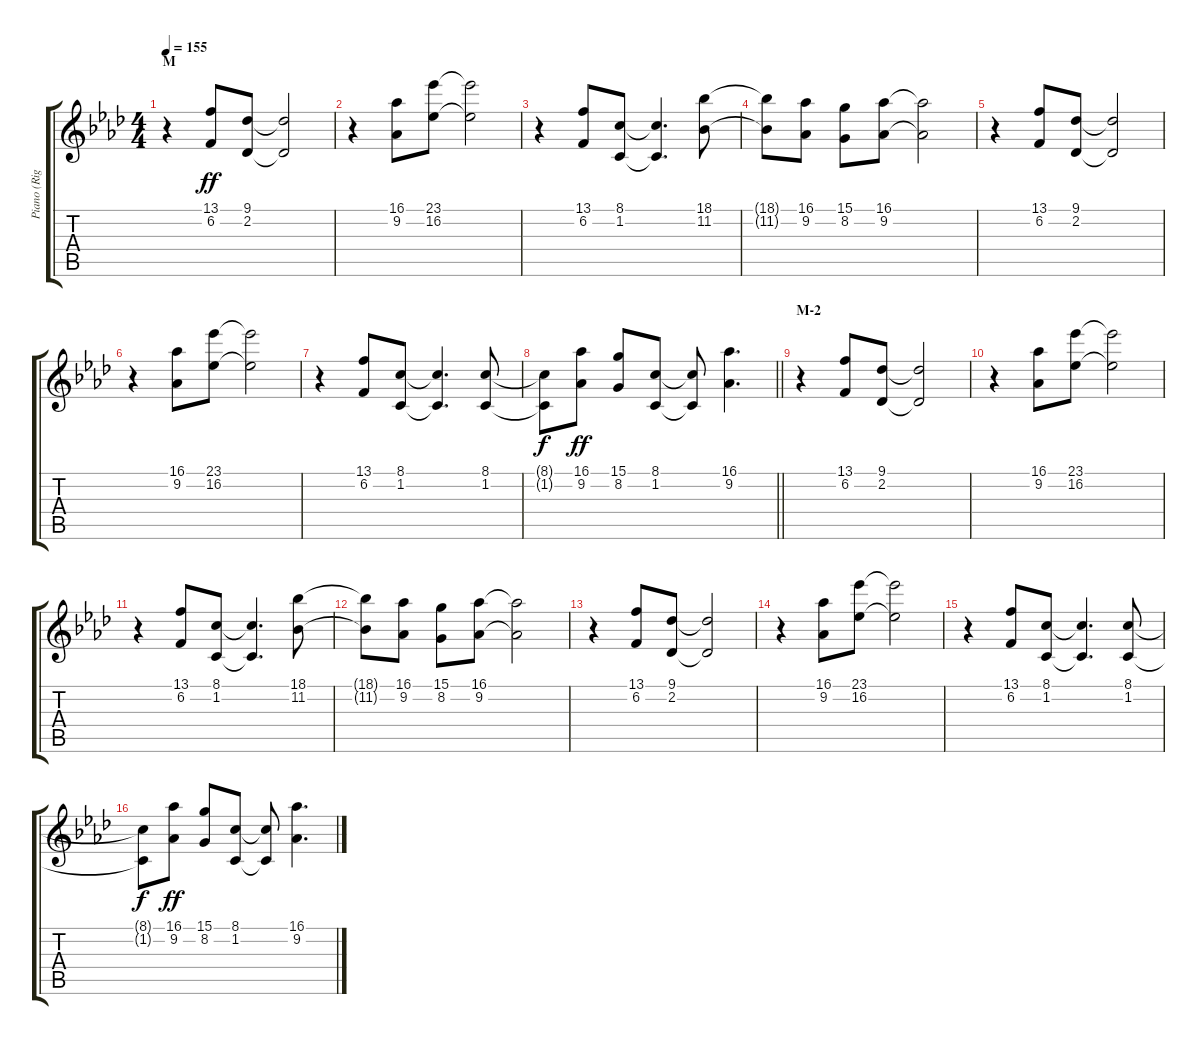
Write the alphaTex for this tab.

\track ("Piano (Right Hand)" "Piano (Rig") {instrument brightacousticpiano}
\staff {score tabs}
\tuning (E4 B3 G3 D3 A2 E2) {hide}
\ts (4 4)
\section ("" "M")
\tempo 155
\clef g2
\ks ab
r.4{dy ff} (13.1 6.2).8 (9.1 2.2).8 (9.1{t} 2.2{t}).2 |
r.4 (16.1 9.2).8 (23.1 16.2).8 (23.1{t} 16.2{t}).2 |
r.4 (13.1 6.2).8 (8.1 1.2).8 (8.1{t} 1.2{t}).4{d} (18.1 11.2).8 |
(18.1{t} 11.2{t}).8 (16.1 9.2).8 (15.1 8.2).8 (16.1 9.2).8 (16.1{t} 9.2{t}).2 |
r.4 (13.1 6.2).8 (9.1 2.2).8 (9.1{t} 2.2{t}).2 |
r.4 (16.1 9.2).8 (23.1 16.2).8 (23.1{t} 16.2{t}).2 |
r.4 (13.1 6.2).8 (8.1 1.2).8 (8.1{t} 1.2{t}).4{d} (8.1 1.2).8 |
\barLineRight lightlight
(8.1{t} 1.2{t}).8{dy f} (16.1 9.2).8{dy ff} (15.1 8.2).8 (8.1 1.2).8 (8.1{t} 1.2{t}).8 (16.1 9.2).4{d} |
\section ("" "M-2")
r.4 (13.1 6.2).8 (9.1 2.2).8 (9.1{t} 2.2{t}).2 |
r.4 (16.1 9.2).8 (23.1 16.2).8 (23.1{t} 16.2{t}).2 |
r.4 (13.1 6.2).8 (8.1 1.2).8 (8.1{t} 1.2{t}).4{d} (18.1 11.2).8 |
(18.1{t} 11.2{t}).8 (16.1 9.2).8 (15.1 8.2).8 (16.1 9.2).8 (16.1{t} 9.2{t}).2 |
r.4 (13.1 6.2).8 (9.1 2.2).8 (9.1{t} 2.2{t}).2 |
r.4 (16.1 9.2).8 (23.1 16.2).8 (23.1{t} 16.2{t}).2 |
r.4 (13.1 6.2).8 (8.1 1.2).8 (8.1{t} 1.2{t}).4{d} (8.1 1.2).8 |
(8.1{t} 1.2{t}).8{dy f} (16.1 9.2).8{dy ff} (15.1 8.2).8 (8.1 1.2).8 (8.1{t} 1.2{t}).8 (16.1 9.2).4{d}
